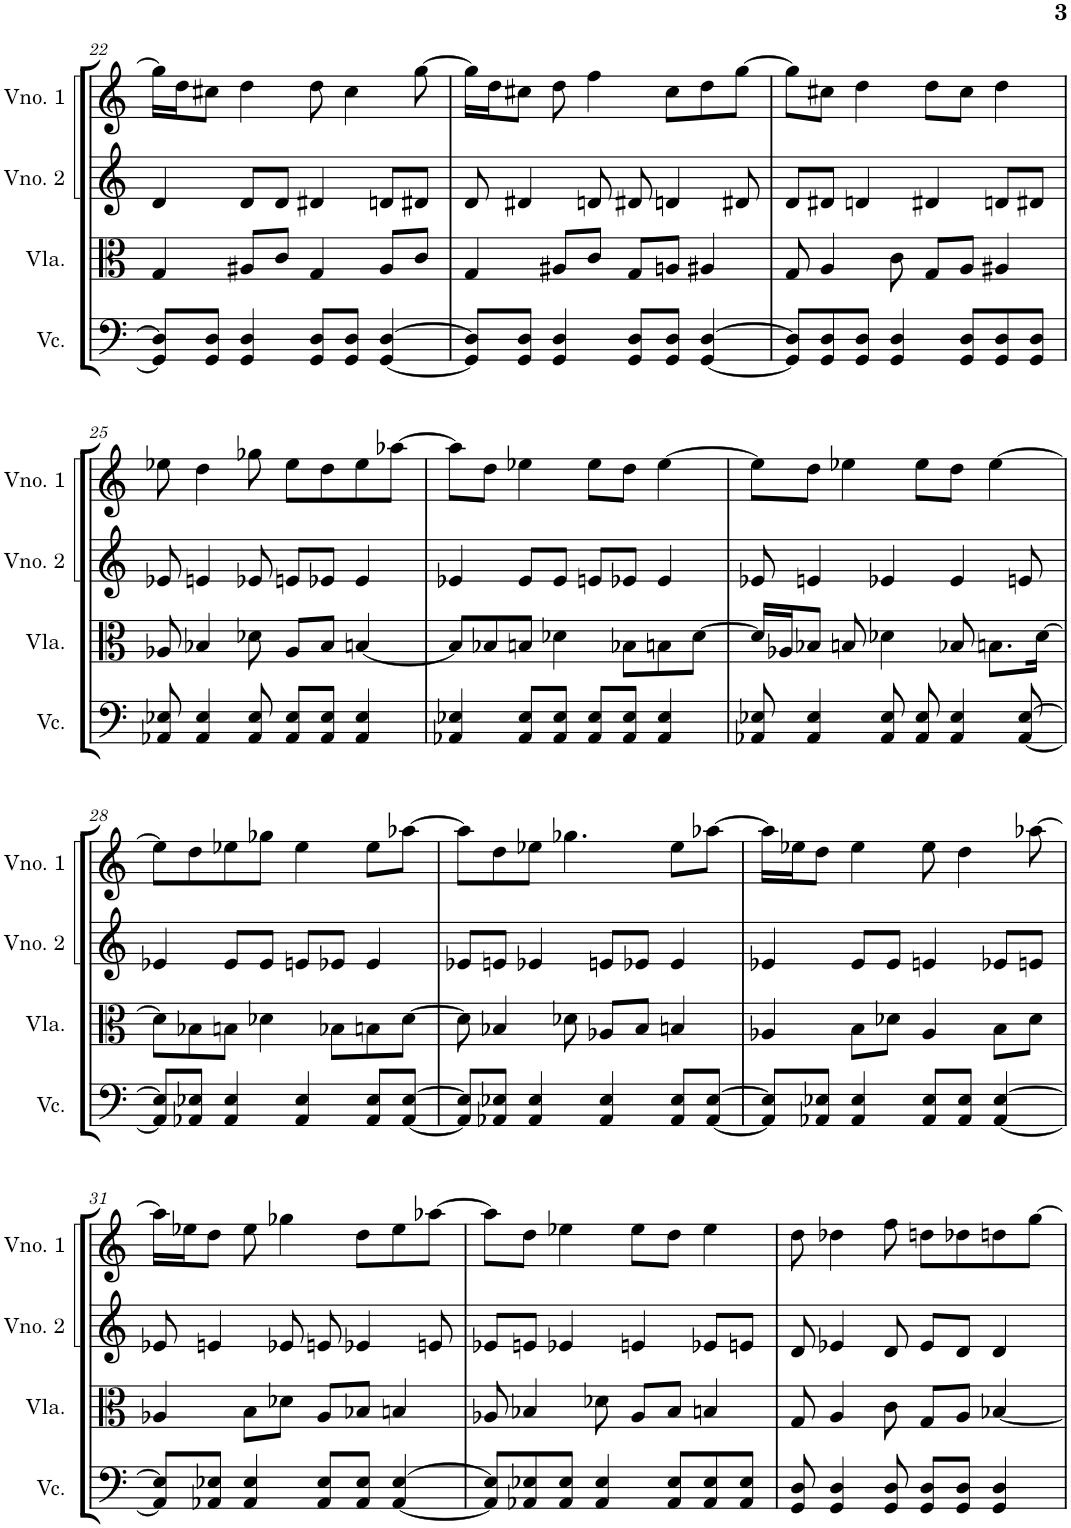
**kern	**kern	**kern	**kern
*part4	*part3	*part2	*part1
*staff4	*staff3	*staff2	*staff1
*I"Violoncelo	*I"Viola	*I"Violino 2	*I"Violino 1
*I'Vc.	*I'Vla.	*I'Vno. 2	*I'Vno. 1
!!LO:PB:g=z
*clefF4	*clefC3	*clefG2	*clefG2
*k[]	*k[]	*k[]	*k[]
*M4/4	*M4/4	*M4/4	*M4/4
=22	=22	=22	=22
8GG/] 8D/]L	4G/	4d/	16gg\LL]
.	.	.	16dd\J
8GG/ 8D/J	.	.	8cc#X\J
4GG/ 4D/	8A#X/L	8d/L	4dd\
.	8c/J	8d/J	.
8GG/ 8D/L	4G/	4d#X/	8dd\
8GG/ 8D/J	.	.	4cc#\
[4GG/ [4D/	8A#/L	8dn/L	.
.	8c/J	8d#X/J	[8gg\
=23	=23	=23	=23
8GG/] 8D/]L	4G/	8d/	16gg\LL]
.	.	.	16dd\J
8GG/ 8D/J	.	4d#X/	8cc#X\J
4GG/ 4D/	8A#X/L	.	8dd\
.	8c/J	8dn/	4ff\
8GG/ 8D/L	8G/L	8d#X/	.
8GG/ 8D/J	8An/J	4dn/	8cc#\L
[4GG/ [4D/	4A#X/	.	8dd\
.	.	8d#X/	[8gg\J
=24	=24	=24	=24
8GG/] 8D/]L	8G/	8d/L	8gg\L]
8GG/ 8D/	4A/	8d#X/J	8cc#X\J
8GG/ 8D/J	.	4dn/	4dd\
4GG/ 4D/	8c\	.	.
.	8G/L	4d#X/	8dd\L
8GG/ 8D/L	8A/J	.	8cc#\J
8GG/ 8D/	4A#X/	8dn/L	4dd\
8GG/ 8D/J	.	8d#X/J	.
!!LO:LB:g=z
=25	=25	=25	=25
8AA-X/ 8E-X/	8A-X/	8e-X/	8ee-X\
4AA-/ 4E-/	4B-X/	4en/	4dd\
8AA-/ 8E-/	8d-X\	8e-X/	8gg-X\
8AA-/ 8E-/L	8A-/L	8en/L	8ee-\L
8AA-/ 8E-/J	8B-/J	8e-X/J	8dd\
4AA-/ 4E-/	[4Bn/	4e-/	8ee-\
.	.	.	[8aa-X\J
=26	=26	=26	=26
4AA-X/ 4E-X/	8B/L]	4e-X/	8aa-\L]
.	8B-X/	.	8dd\J
8AA-/ 8E-/L	8Bn/J	8e-/L	4ee-X\
8AA-/ 8E-/J	4d-X\	8e-/J	.
8AA-/ 8E-/L	.	8en/L	8ee-\L
8AA-/ 8E-/J	8B-X\L	8e-X/J	8dd\J
4AA-/ 4E-/	8Bn\	4e-/	[4ee-\
.	[8d-\J	.	.
=27	=27	=27	=27
8AA-X/ 8E-X/	16d-/LL]	8e-X/	8ee-\L]
.	16A-X/J	.	.
4AA-/ 4E-/	8B-X/J	4en/	8dd\J
.	8Bn/	.	4ee-X\
8AA-/ 8E-/	4d-X\	4e-X/	.
8AA-/ 8E-/	.	.	8ee-\L
4AA-/ 4E-/	8B-X/	4e-/	8dd\J
.	8.Bn\L	.	[4ee-\
[8AA-/ [8E-/	.	8en/	.
.	[16d-\Jk	.	.
!!LO:LB:g=z
=28	=28	=28	=28
8AA-/] 8E-/]L	8d-\L]	4e-X/	8ee-\L]
8AA-X/ 8E-X/J	8B-X\	.	8dd\
4AA-/ 4E-/	8Bn\J	8e-/L	8ee-X\
.	4d-X\	8e-/J	8gg-X\J
4AA-/ 4E-/	.	8en/L	4ee-\
.	8B-X\L	8e-X/J	.
8AA-/ 8E-/L	8Bn\	4e-/	8ee-\L
[8AA-/ [8E-/J	[8d-\J	.	[8aa-X\J
=29	=29	=29	=29
8AA-/] 8E-/]L	8d-\]	8e-X/L	8aa-\L]
8AA-X/ 8E-X/J	4B-X/	8en/J	8dd\
4AA-/ 4E-/	.	4e-X/	8ee-X\J
.	8d-X\	.	4.gg-X\
4AA-/ 4E-/	8A-X/L	8en/L	.
.	8B-/J	8e-X/J	.
8AA-/ 8E-/L	4Bn/	4e-/	8ee-\L
[8AA-/ [8E-/J	.	.	[8aa-X\J
=30	=30	=30	=30
8AA-/] 8E-/]L	4A-X/	4e-X/	16aa-\LL]
.	.	.	16ee-X\J
8AA-X/ 8E-X/J	.	.	8dd\J
4AA-/ 4E-/	8B\L	8e-/L	4ee-\
.	8d-X\J	8e-/J	.
8AA-/ 8E-/L	4A-/	4en/	8ee-\
8AA-/ 8E-/J	.	.	4dd\
[4AA-/ [4E-/	8B\L	8e-X/L	.
.	8d-\J	8en/J	[8aa-X\
!!LO:LB:g=z
=31	=31	=31	=31
8AA-/] 8E-/]L	4A-X/	8e-X/	16aa-\LL]
.	.	.	16ee-X\J
8AA-X/ 8E-X/J	.	4en/	8dd\J
4AA-/ 4E-/	8B\L	.	8ee-\
.	8d-X\J	8e-X/	4gg-X\
8AA-/ 8E-/L	8A-/L	8en/	.
8AA-/ 8E-/J	8B-X/J	4e-X/	8dd\L
[4AA-/ [4E-/	4Bn/	.	8ee-\
.	.	8en/	[8aa-X\J
=32	=32	=32	=32
8AA-/] 8E-/]L	8A-X/	8e-X/L	8aa-\L]
8AA-X/ 8E-X/	4B-X/	8en/J	8dd\J
8AA-/ 8E-/J	.	4e-X/	4ee-X\
4AA-/ 4E-/	8d-X\	.	.
.	8A-/L	4en/	8ee-\L
8AA-/ 8E-/L	8B-/J	.	8dd\J
8AA-/ 8E-/	4Bn/	8e-X/L	4ee-\
8AA-/ 8E-/J	.	8en/J	.
=33	=33	=33	=33
8GG/ 8D/	8G/	8d/	8dd\
4GG/ 4D/	4A/	4e-X/	4dd-X\
8GG/ 8D/	8c\	8d/	8ff\
8GG/ 8D/L	8G/L	8e-/L	8ddn\L
8GG/ 8D/J	8A/J	8d/J	8dd-X\
4GG/ 4D/	[4B-X/	4d/	8ddn\
.	.	.	[8gg\J
=	=	=	=
*-	*-	*-	*-
